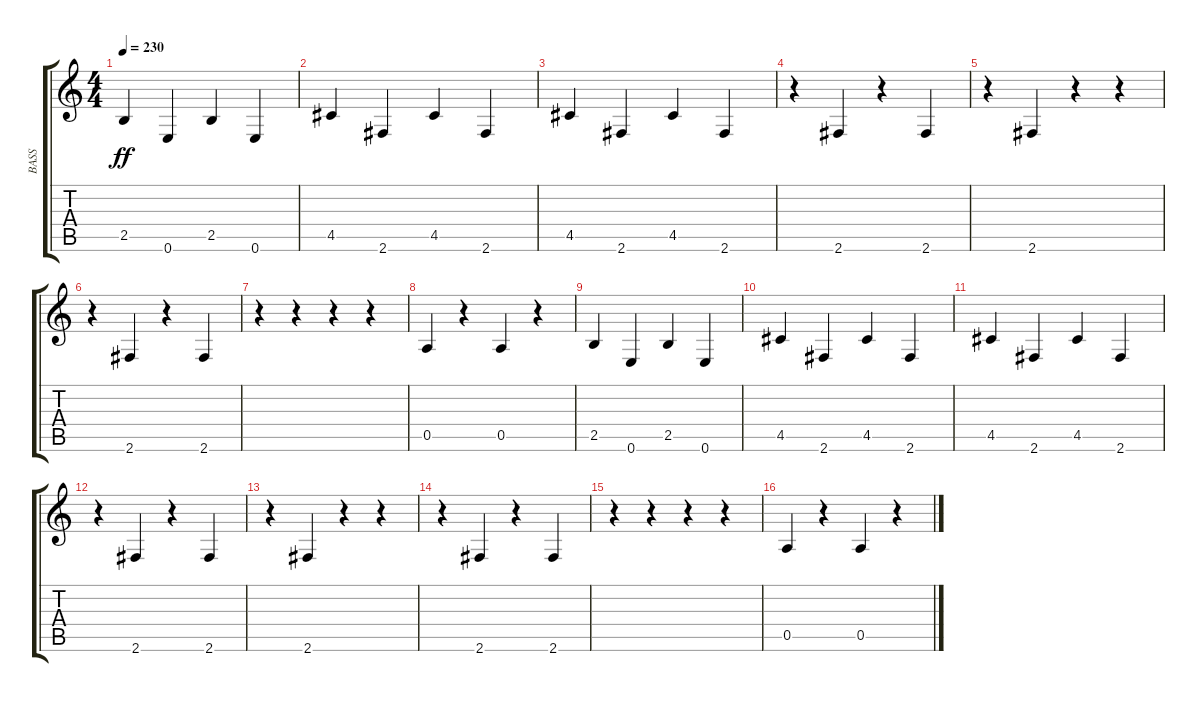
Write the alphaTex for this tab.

\track ("BASS" "BASS") {instrument electricbassfinger}
\staff {score tabs}
\tuning (E4 B3 G3 D3 A2 E2) {hide}
\ts (4 4)
\tempo 230
\clef g2
\ks c
2.5.4{dy ff} 0.6.4 2.5.4 0.6.4 |
4.5.4 2.6.4 4.5.4 2.6.4 |
4.5.4 2.6.4 4.5.4 2.6.4 |
r.4 2.6.4 r.4 2.6.4 |
r.4 2.6.4 r.4 r.4 |
r.4 2.6.4 r.4 2.6.4 |
r.4 r.4 r.4 r.4 |
0.5.4 r.4 0.5.4 r.4 |
2.5.4 0.6.4 2.5.4 0.6.4 |
4.5.4 2.6.4 4.5.4 2.6.4 |
4.5.4 2.6.4 4.5.4 2.6.4 |
r.4 2.6.4 r.4 2.6.4 |
r.4 2.6.4 r.4 r.4 |
r.4 2.6.4 r.4 2.6.4 |
r.4 r.4 r.4 r.4 |
0.5.4 r.4 0.5.4 r.4
